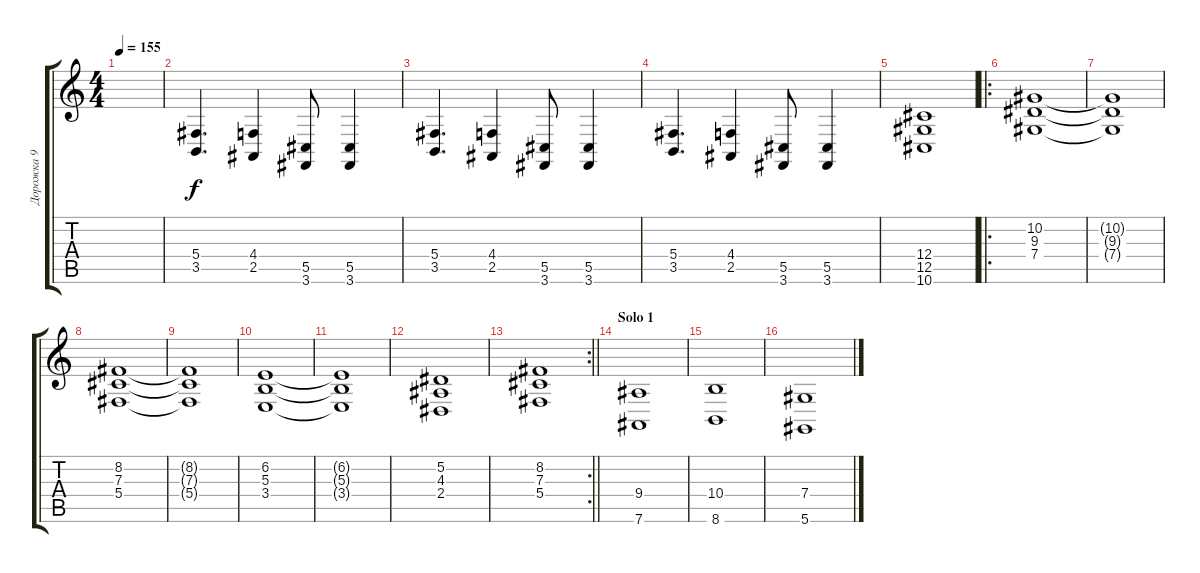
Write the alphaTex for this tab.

\track ("Дорожка 9" "Дорожка 9") {instrument pad7halo}
\staff {score tabs}
\tuning (Eb4 Bb3 Gb3 Db3 Ab2 Eb2) {hide}
\ts (4 4)
\tempo 155
\clef g2
\ks c
|
(5.4 3.5).4{d} (4.4 2.5).4 (5.5 3.6).8 (5.5 3.6).4 |
(5.4 3.5).4{d} (4.4 2.5).4 (5.5 3.6).8 (5.5 3.6).4 |
(5.4 3.5).4{d} (4.4 2.5).4 (5.5 3.6).8 (5.5 3.6).4 |
(12.4 12.5 10.6).1 |
\ro
(10.2 9.3 7.4).1 |
(10.2{t} 9.3{t} 7.4{t}).1 |
(8.2 7.3 5.4).1 |
(8.2{t} 7.3{t} 5.4{t}).1 |
(6.2 5.3 3.4).1 |
(6.2{t} 5.3{t} 3.4{t}).1 |
(5.2 4.3 2.4).1 |
\rc 2
\barLineRight lightlight
(8.2 7.3 5.4).1 |
\section ("" "Solo 1")
(9.4 7.6).1 |
(10.4 8.6).1 |
(7.4 5.6).1
